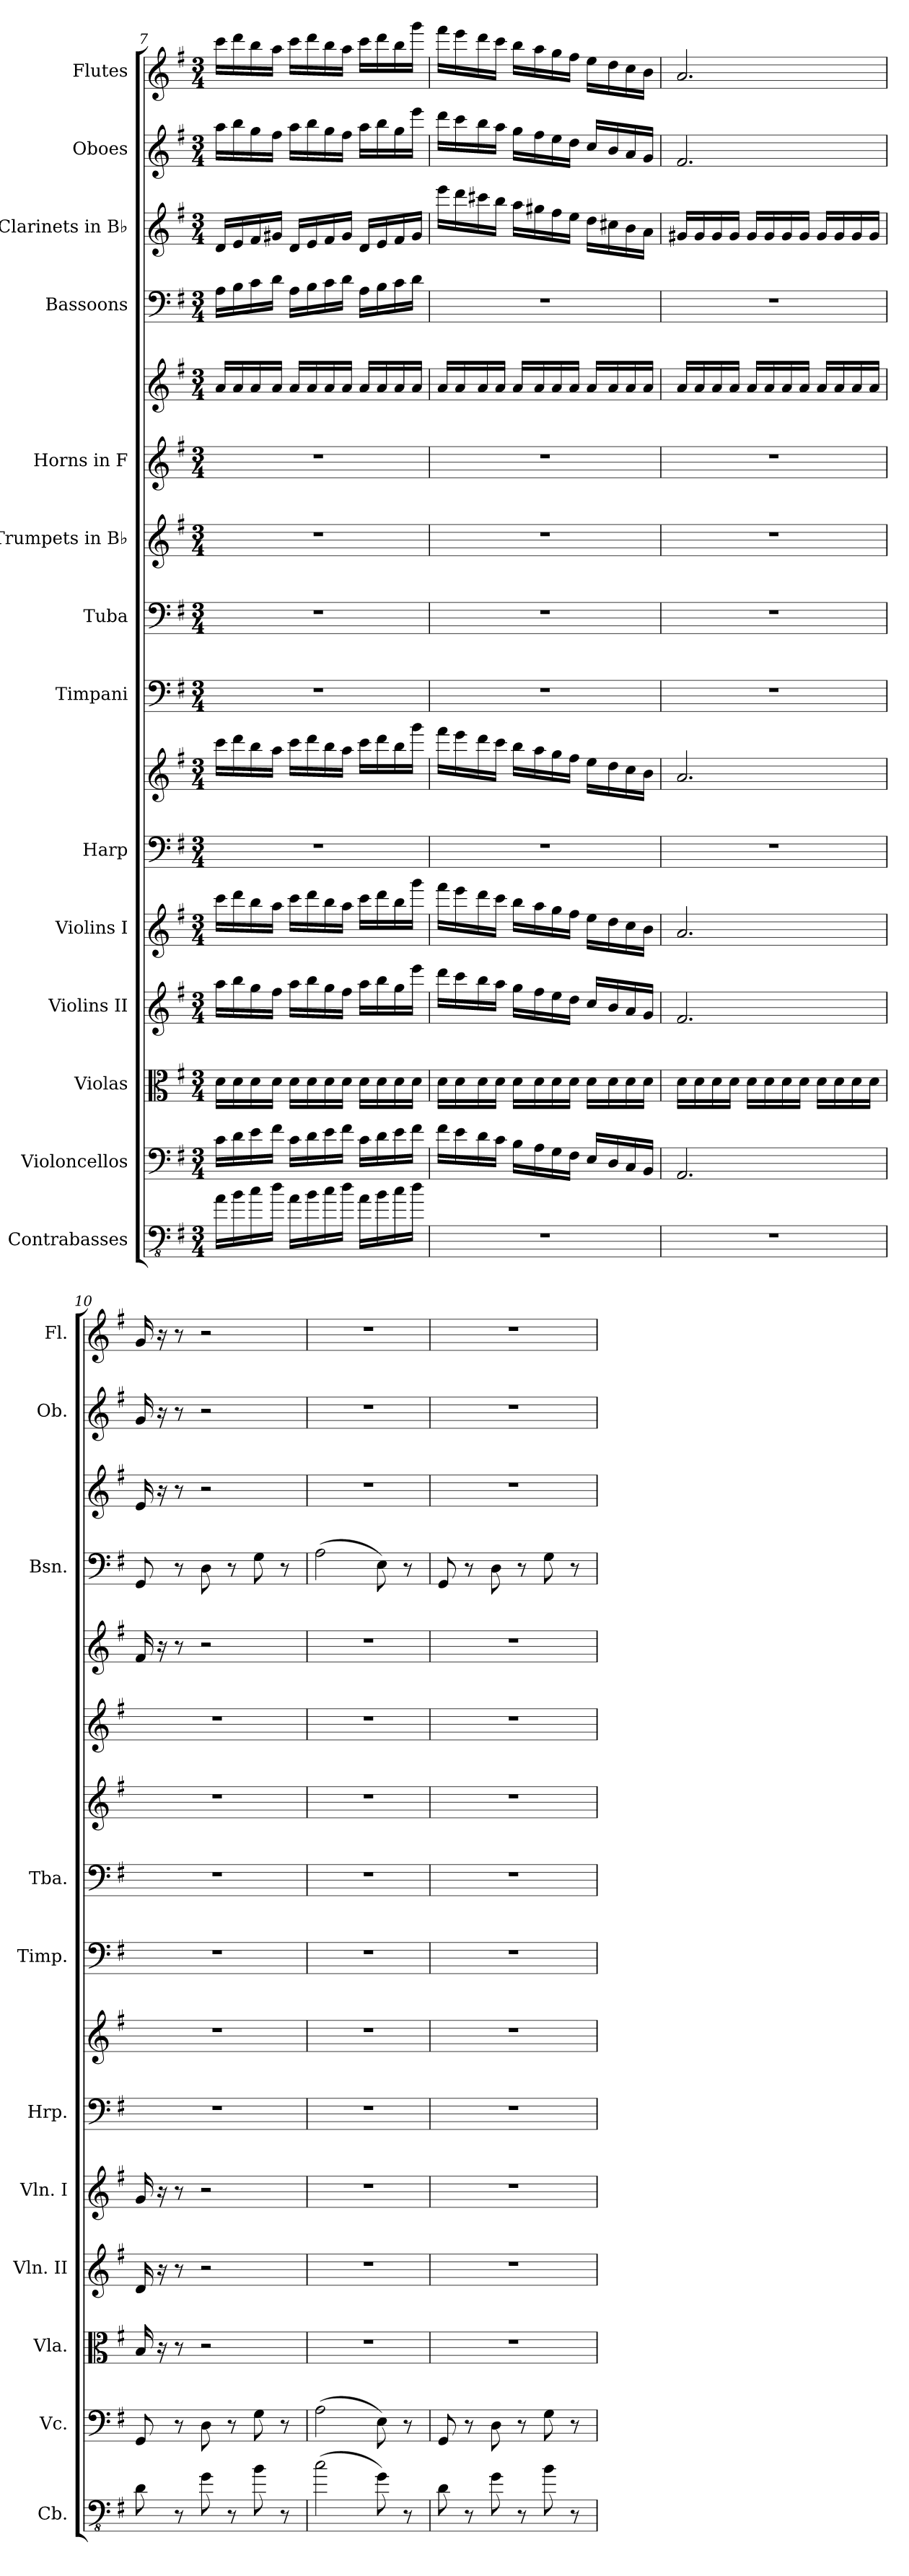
**kern	**kern	**kern	**kern	**kern	**kern	**kern	**kern	**kern	**kern	**kern	**kern	**kern	**kern	**kern	**kern
*part14	*part13	*part12	*part11	*part10	*part9	*part9	*part8	*part7	*part6	*part5	*part5	*part4	*part3	*part2	*part1
*staff16	*staff15	*staff14	*staff13	*staff12	*staff11	*staff10	*staff9	*staff8	*staff7	*staff6	*staff5	*staff4	*staff3	*staff2	*staff1
*I"Contrabasses	*I"Violoncellos	*I"Violas	*I"Violins II	*I"Violins I	*I"Harp	*	*I"Timpani	*I"Tuba	*I"Trumpets in B♭	*I"Horns in F	*	*I"Bassoons	*I"Clarinets in B♭	*I"Oboes	*I"Flutes
*I'Cb.	*I'Vc.	*I'Vla.	*I'Vln. II	*I'Vln. I	*I'Hrp.	*	*I'Timp.	*I'Tba.	*	*	*	*I'Bsn.	*	*I'Ob.	*I'Fl.
!!LO:PB:g=z
*clefFv4	*clefF4	*clefC3	*clefG2	*clefG2	*clefF4	*clefG2	*clefF4	*clefF4	*clefG2	*clefG2	*clefG2	*clefF4	*clefG2	*clefG2	*clefG2
*ITrd7c12	*	*	*	*	*	*	*	*	*ITrd1c2	*ITrd4c7	*ITrd4c7	*	*ITrd1c2	*	*
*k[f#]	*k[f#]	*k[f#]	*k[f#]	*k[f#]	*k[f#]	*k[f#]	*k[f#]	*k[f#]	*k[b-]	*k[]	*k[]	*k[f#]	*k[b-]	*k[f#]	*k[f#]
*M3/4	*M3/4	*M3/4	*M3/4	*M3/4	*M3/4	*M3/4	*M3/4	*M3/4	*M3/4	*M3/4	*M3/4	*M3/4	*M3/4	*M3/4	*M3/4
=7	=7	=7	=7	=7	=7	=7	=7	=7	=7	=7	=7	=7	=7	=7	=7
16AA\LL	16c\LL	16d\LL	16aa\LL	16ccc\LL	2.r	16ccc\LL	2.r	2.r	2.r	2.r	16d/LL	16A\LL	16c/LL	16aa\LL	16ccc\LL
16BB\	16d\	16d\	16bb\	16ddd\	.	16ddd\	.	.	.	.	16d/	16B\	16d/	16bb\	16ddd\
16C\	16e\	16d\	16gg\	16bb\	.	16bb\	.	.	.	.	16d/	16c\	16e/	16gg\	16bb\
16D\JJ	16f#\JJ	16d\JJ	16ff#\JJ	16aa\JJ	.	16aa\JJ	.	.	.	.	16d/JJ	16d\JJ	16f#X/JJ	16ff#\JJ	16aa\JJ
16AA\LL	16c\LL	16d\LL	16aa\LL	16ccc\LL	.	16ccc\LL	.	.	.	.	16d/LL	16A\LL	16c/LL	16aa\LL	16ccc\LL
16BB\	16d\	16d\	16bb\	16ddd\	.	16ddd\	.	.	.	.	16d/	16B\	16d/	16bb\	16ddd\
16C\	16e\	16d\	16gg\	16bb\	.	16bb\	.	.	.	.	16d/	16c\	16e/	16gg\	16bb\
16D\JJ	16f#\JJ	16d\JJ	16ff#\JJ	16aa\JJ	.	16aa\JJ	.	.	.	.	16d/JJ	16d\JJ	16f#/JJ	16ff#\JJ	16aa\JJ
16AA\LL	16c\LL	16d\LL	16aa\LL	16ccc\LL	.	16ccc\LL	.	.	.	.	16d/LL	16A\LL	16c/LL	16aa\LL	16ccc\LL
16BB\	16d\	16d\	16bb\	16ddd\	.	16ddd\	.	.	.	.	16d/	16B\	16d/	16bb\	16ddd\
16C\	16e\	16d\	16gg\	16bb\	.	16bb\	.	.	.	.	16d/	16c\	16e/	16gg\	16bb\
16D\JJ	16f#\JJ	16d\JJ	16eee\JJ	16ggg\JJ	.	16ggg\JJ	.	.	.	.	16d/JJ	16d\JJ	16f#/JJ	16eee\JJ	16ggg\JJ
=8	=8	=8	=8	=8	=8	=8	=8	=8	=8	=8	=8	=8	=8	=8	=8
2.r	16f#\LL	16d\LL	16ddd\LL	16fff#\LL	2.r	16fff#\LL	2.r	2.r	2.r	2.r	16d/LL	2.r	16ddd\LL	16ddd\LL	16fff#\LL
.	16e\	16d\	16ccc\	16eee\	.	16eee\	.	.	.	.	16d/	.	16ccc\	16ccc\	16eee\
.	16d\	16d\	16bb\	16ddd\	.	16ddd\	.	.	.	.	16d/	.	16bbn\	16bb\	16ddd\
.	16c\JJ	16d\JJ	16aa\JJ	16ccc\JJ	.	16ccc\JJ	.	.	.	.	16d/JJ	.	16aa\JJ	16aa\JJ	16ccc\JJ
.	16B\LL	16d\LL	16gg\LL	16bb\LL	.	16bb\LL	.	.	.	.	16d/LL	.	16gg\LL	16gg\LL	16bb\LL
.	16A\	16d\	16ff#\	16aa\	.	16aa\	.	.	.	.	16d/	.	16ff#X\	16ff#\	16aa\
.	16G\	16d\	16ee\	16gg\	.	16gg\	.	.	.	.	16d/	.	16ee\	16ee\	16gg\
.	16F#\JJ	16d\JJ	16dd\JJ	16ff#\JJ	.	16ff#\JJ	.	.	.	.	16d/JJ	.	16dd\JJ	16dd\JJ	16ff#\JJ
.	16E/LL	16d\LL	16cc/LL	16ee\LL	.	16ee\LL	.	.	.	.	16d/LL	.	16cc\LL	16cc/LL	16ee\LL
.	16D/	16d\	16b/	16dd\	.	16dd\	.	.	.	.	16d/	.	16bn\	16b/	16dd\
.	16C/	16d\	16a/	16cc\	.	16cc\	.	.	.	.	16d/	.	16a\	16a/	16cc\
.	16BB/JJ	16d\JJ	16g/JJ	16b\JJ	.	16b\JJ	.	.	.	.	16d/JJ	.	16g\JJ	16g/JJ	16b\JJ
!!LO:PB:g=z
=9	=9	=9	=9	=9	=9	=9	=9	=9	=9	=9	=9	=9	=9	=9	=9
2.r	2.AA/	16d\LL	2.f#/	2.a/	2.r	2.a/	2.r	2.r	2.r	2.r	16d/LL	2.r	16f#X/LL	2.f#/	2.a/
.	.	16d\	.	.	.	.	.	.	.	.	16d/	.	16f#/	.	.
.	.	16d\	.	.	.	.	.	.	.	.	16d/	.	16f#/	.	.
.	.	16d\JJ	.	.	.	.	.	.	.	.	16d/JJ	.	16f#/JJ	.	.
.	.	16d\LL	.	.	.	.	.	.	.	.	16d/LL	.	16f#/LL	.	.
.	.	16d\	.	.	.	.	.	.	.	.	16d/	.	16f#/	.	.
.	.	16d\	.	.	.	.	.	.	.	.	16d/	.	16f#/	.	.
.	.	16d\JJ	.	.	.	.	.	.	.	.	16d/JJ	.	16f#/JJ	.	.
.	.	16d\LL	.	.	.	.	.	.	.	.	16d/LL	.	16f#/LL	.	.
.	.	16d\	.	.	.	.	.	.	.	.	16d/	.	16f#/	.	.
.	.	16d\	.	.	.	.	.	.	.	.	16d/	.	16f#/	.	.
.	.	16d\JJ	.	.	.	.	.	.	.	.	16d/JJ	.	16f#/JJ	.	.
=10	=10	=10	=10	=10	=10	=10	=10	=10	=10	=10	=10	=10	=10	=10	=10
8DD\	8GG/	16B/	16d/	16g/	2.r	2.r	2.r	2.r	2.r	2.r	16B/	8GG/	16d/	16g/	16g/
.	.	16r	16r	16r	.	.	.	.	.	.	16r	.	16r	16r	16r
8r	8r	8r	8r	8r	.	.	.	.	.	.	8r	8r	8r	8r	8r
8GG\	8D\	2r	2r	2r	.	.	.	.	.	.	2r	8D\	2r	2r	2r
8r	8r	.	.	.	.	.	.	.	.	.	.	8r	.	.	.
8BB\	8G\	.	.	.	.	.	.	.	.	.	.	8G\	.	.	.
8r	8r	.	.	.	.	.	.	.	.	.	.	8r	.	.	.
=11	=11	=11	=11	=11	=11	=11	=11	=11	=11	=11	=11	=11	=11	=11	=11
(2C\	(2A\	2.r	2.r	2.r	2.r	2.r	2.r	2.r	2.r	2.r	2.r	(2A\	2.r	2.r	2.r
8GG\)	8E\)	.	.	.	.	.	.	.	.	.	.	8E\)	.	.	.
8r	8r	.	.	.	.	.	.	.	.	.	.	8r	.	.	.
=12	=12	=12	=12	=12	=12	=12	=12	=12	=12	=12	=12	=12	=12	=12	=12
8DD\	8GG/	2.r	2.r	2.r	2.r	2.r	2.r	2.r	2.r	2.r	2.r	8GG/	2.r	2.r	2.r
8r	8r	.	.	.	.	.	.	.	.	.	.	8r	.	.	.
8GG\	8D\	.	.	.	.	.	.	.	.	.	.	8D\	.	.	.
8r	8r	.	.	.	.	.	.	.	.	.	.	8r	.	.	.
8BB\	8G\	.	.	.	.	.	.	.	.	.	.	8G\	.	.	.
8r	8r	.	.	.	.	.	.	.	.	.	.	8r	.	.	.
=	=	=	=	=	=	=	=	=	=	=	=	=	=	=	=
*-	*-	*-	*-	*-	*-	*-	*-	*-	*-	*-	*-	*-	*-	*-	*-
